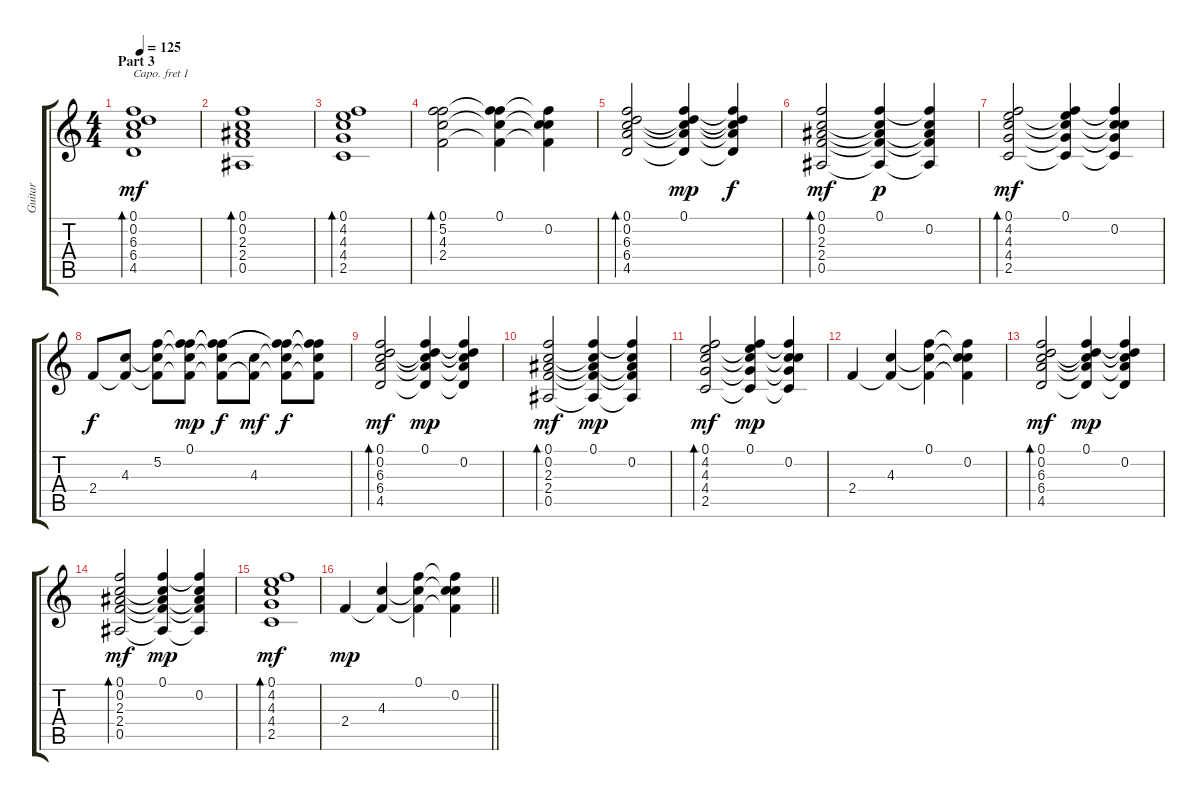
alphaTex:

\track ("Guitar" "Guitar") {instrument acousticguitarsteel}
\staff {score tabs}
\capo 1
\tuning (E4 B3 G3 D3 A2 E2) {hide}
\ts (4 4)
\section ("" "Part 3")
\tempo 125
\clef g2
\ks c
(0.1 0.2 6.3 6.4 4.5).1{bd 240 dy mf} |
(0.1 0.2 2.3 2.4 0.5).1{bd 480} |
(0.1 4.2 4.3 4.4 2.5).1{bd 480} |
(0.1 5.2 4.3 2.4).2{bd 240} (0.1 5.2{t} 4.3{t} 2.4{t}).4 (0.1{t} 0.2 4.3{t} 2.4{t}).4 |
(0.1 0.2 6.3 6.4 4.5).2{bd 240} (0.1 0.2{t} 6.3{t} 6.4{t} 4.5{t}).4{dy mp} (0.1{t} 0.2{t} 6.3{t} 6.4{t} 4.5{t}).4{dy f} |
(0.1 0.2 2.3 2.4 0.5).2{bd 480 dy mf} (0.1 0.2{t} 2.3{t} 2.4{t} 0.5{t}).4{dy p} (0.1{t} 0.2 2.3{t} 2.4{t} 0.5{t}).4 |
(0.1 4.2 4.3 4.4 2.5).2{bd 480 dy mf} (0.1 4.2{t} 4.3{t} 4.4{t} 2.5{t}).4 (0.1{t} 0.2 4.3{t} 4.4{t} 2.5{t}).4 |
2.4.8{dy f} (4.3 2.4{t}).8 (5.2 4.3{t} 2.4{t}).8 (0.1 5.2{t} 4.3{t} 2.4{t}).8{dy mp} (0.1{t} 5.2{t} 4.3{t} 2.4{t}).8{dy f} (4.3 2.4{t}).8{dy mf} (0.1{t} 5.2{t} 4.3{t} 2.4{t}).8{dy f} (0.1{t} 5.2{t} 4.3{t} 2.4{t}).8 |
(0.1 0.2 6.3 6.4 4.5).2{bd 240 dy mf} (0.1 0.2{t} 6.3{t} 6.4{t} 4.5{t}).4{dy mp} (0.1{t} 0.2 6.3{t} 6.4{t} 4.5{t}).4 |
(0.1 0.2 2.3 2.4 0.5).2{bd 240 dy mf} (0.1 0.2{t} 2.3{t} 2.4{t} 0.5{t}).4{dy mp} (0.1{t} 0.2 2.3{t} 2.4{t} 0.5{t}).4 |
(0.1 4.2 4.3 4.4 2.5).2{bd 240 dy mf} (0.1 4.2{t} 4.3{t} 4.4{t} 2.5{t}).4{dy mp} (0.1{t} 0.2 4.3{t} 4.4{t} 2.5{t}).4 |
2.4.4 (4.3 2.4{t}).4 (0.1 4.3{t} 2.4{t}).4 (0.1{t} 0.2 4.3{t} 2.4{t}).4 |
(0.1 0.2 6.3 6.4 4.5).2{bd 240 dy mf} (0.1 0.2{t} 6.3{t} 6.4{t} 4.5{t}).4{dy mp} (0.1{t} 0.2 6.3{t} 6.4{t} 4.5{t}).4 |
(0.1 0.2 2.3 2.4 0.5).2{bd 240 dy mf} (0.1 0.2{t} 2.3{t} 2.4{t} 0.5{t}).4{dy mp} (0.1{t} 0.2 2.3{t} 2.4{t} 0.5{t}).4 |
(0.1 4.2 4.3 4.4 2.5).1{bd 240 dy mf} |
\barLineRight lightlight
2.4.4{dy mp} (4.3 2.4{t}).4 (0.1 4.3{t} 2.4{t}).4 (0.1{t} 0.2 4.3{t} 2.4{t}).4
